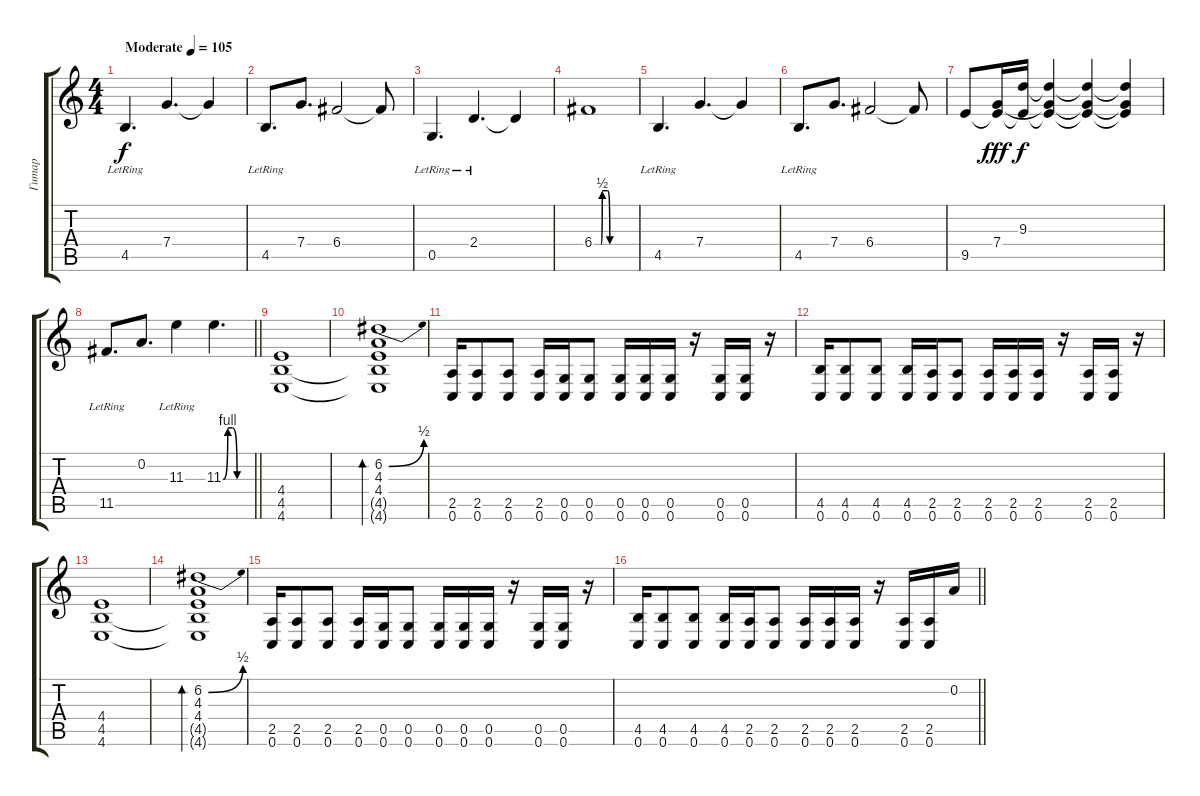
\track ("Гитар" "Гитар") {instrument distortionguitar}
\staff {score tabs}
\tuning (D4 A3 F3 C3 G2 C2) {hide}
\ts (4 4)
\tempo (105 "Moderate")
\clef g2
\ks c
4.5{lr}.4{d dy f instrument distortionguitar} 7.4.4{d} 7.4{t}.4 |
4.5{lr}.8{d} 7.4.8{d} 6.4.2 6.4{t}.8 |
0.5{lr}.4{d} 2.4{lr}.4{d} 2.4{t}.4 |
6.4{be (custom 0 0 10 0 12 2 20 2 23 0 60 0)}.1 |
4.5{lr}.4{d} 7.4.4{d} 7.4{t}.4 |
4.5{lr}.8{d} 7.4.8{d} 6.4.2 6.4{t}.8 |
9.5.8 (7.4 9.5{t}).16{dy fff} (9.3 9.5{t}).16{dy f} (9.3{t} 7.4{t} 9.5{t}).4 (9.3{t} 7.4{t} 9.5{t}).4 (9.3{t} 7.4{t} 9.5{t}).4 |
\barLineRight lightlight
11.5{lr}.8{d} 0.2.8{d} 11.3{lr}.4 11.3{be (custom 0 0 10 4 20 4 30 0 60 0)}.4{d} |
(4.4 4.5 4.6).1 |
(6.2{be (bend 0 0 60 2)} 4.3 4.4 4.5{t} 4.6{t}).1{bd 240} |
(2.5 0.6).16 (2.5 0.6).8 (2.5 0.6).8 (2.5 0.6).16 (0.5 0.6).16 (0.5 0.6).8 (0.5 0.6).16 (0.5 0.6).16 (0.5 0.6).16 r.16 (0.5 0.6).16 (0.5 0.6).16 r.16 |
(4.5 0.6).16 (4.5 0.6).8 (4.5 0.6).8 (4.5 0.6).16 (2.5 0.6).16 (2.5 0.6).8 (2.5 0.6).16 (2.5 0.6).16 (2.5 0.6).16 r.16 (2.5 0.6).16 (2.5 0.6).16 r.16 |
(4.4 4.5 4.6).1 |
(6.2{be (bend 0 0 60 2)} 4.3 4.4 4.5{t} 4.6{t}).1{bd 240} |
(2.5 0.6).16 (2.5 0.6).8 (2.5 0.6).8 (2.5 0.6).16 (0.5 0.6).16 (0.5 0.6).8 (0.5 0.6).16 (0.5 0.6).16 (0.5 0.6).16 r.16 (0.5 0.6).16 (0.5 0.6).16 r.16 |
\barLineRight lightlight
(4.5 0.6).16 (4.5 0.6).8 (4.5 0.6).8 (4.5 0.6).16 (2.5 0.6).16 (2.5 0.6).8 (2.5 0.6).16 (2.5 0.6).16 (2.5 0.6).16 r.16 (2.5 0.6).16 (2.5 0.6).16 0.2{sl}.16
